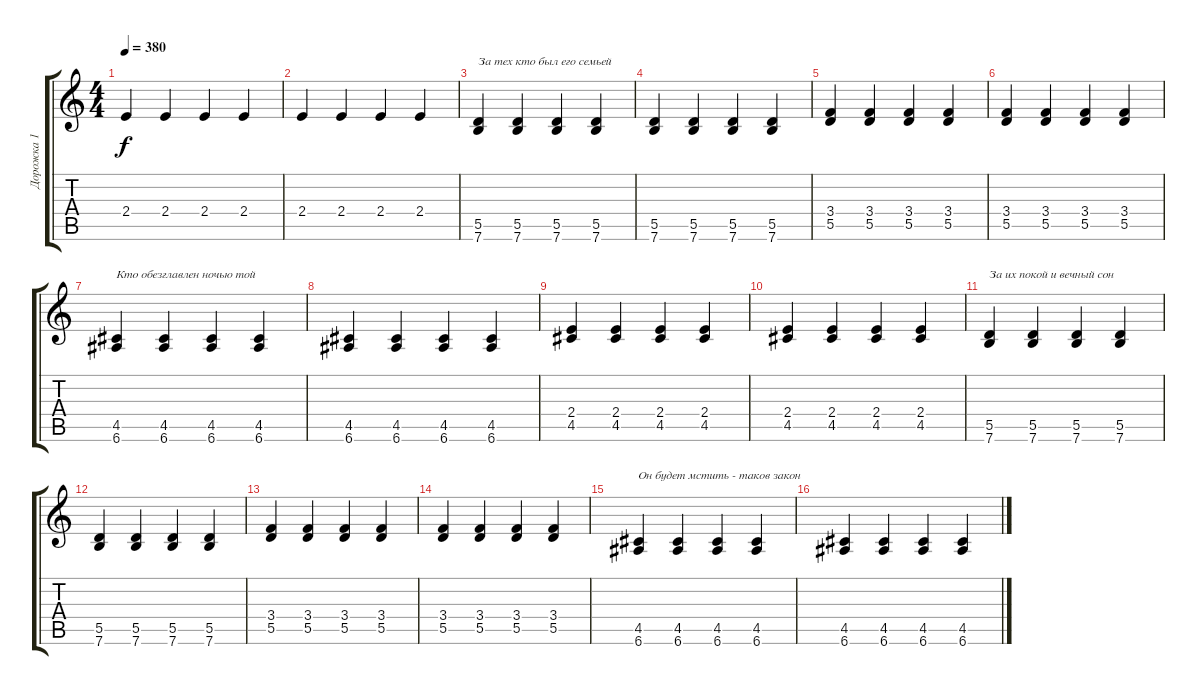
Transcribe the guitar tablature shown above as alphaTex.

\track ("Дорожка 1" "Дорожка 1") {instrument distortionguitar}
\staff {score tabs}
\tuning (E4 B3 G3 D3 A2 E2) {hide}
\ts (4 4)
\tempo 380
\clef g2
\ks c
2.4.4{dy f} 2.4.4 2.4.4 2.4.4 |
2.4.4 2.4.4 2.4.4 2.4.4 |
(5.5 7.6).4{txt "За тех кто был его семьей"} (5.5 7.6).4 (5.5 7.6).4 (5.5 7.6).4 |
(5.5 7.6).4 (5.5 7.6).4 (5.5 7.6).4 (5.5 7.6).4 |
(3.4 5.5).4 (3.4 5.5).4 (3.4 5.5).4 (3.4 5.5).4 |
(3.4 5.5).4 (3.4 5.5).4 (3.4 5.5).4 (3.4 5.5).4 |
(4.5 6.6).4{txt "Кто обезглавлен ночью той"} (4.5 6.6).4 (4.5 6.6).4 (4.5 6.6).4 |
(4.5 6.6).4 (4.5 6.6).4 (4.5 6.6).4 (4.5 6.6).4 |
(2.4 4.5).4 (2.4 4.5).4 (2.4 4.5).4 (2.4 4.5).4 |
(2.4 4.5).4 (2.4 4.5).4 (2.4 4.5).4 (2.4 4.5).4 |
(5.5 7.6).4{txt "За их покой и вечный сон"} (5.5 7.6).4 (5.5 7.6).4 (5.5 7.6).4 |
(5.5 7.6).4 (5.5 7.6).4 (5.5 7.6).4 (5.5 7.6).4 |
(3.4 5.5).4 (3.4 5.5).4 (3.4 5.5).4 (3.4 5.5).4 |
(3.4 5.5).4 (3.4 5.5).4 (3.4 5.5).4 (3.4 5.5).4 |
(4.5 6.6).4{txt "Он будет мстить - таков закон"} (4.5 6.6).4 (4.5 6.6).4 (4.5 6.6).4 |
(4.5 6.6).4 (4.5 6.6).4 (4.5 6.6).4 (4.5 6.6).4
